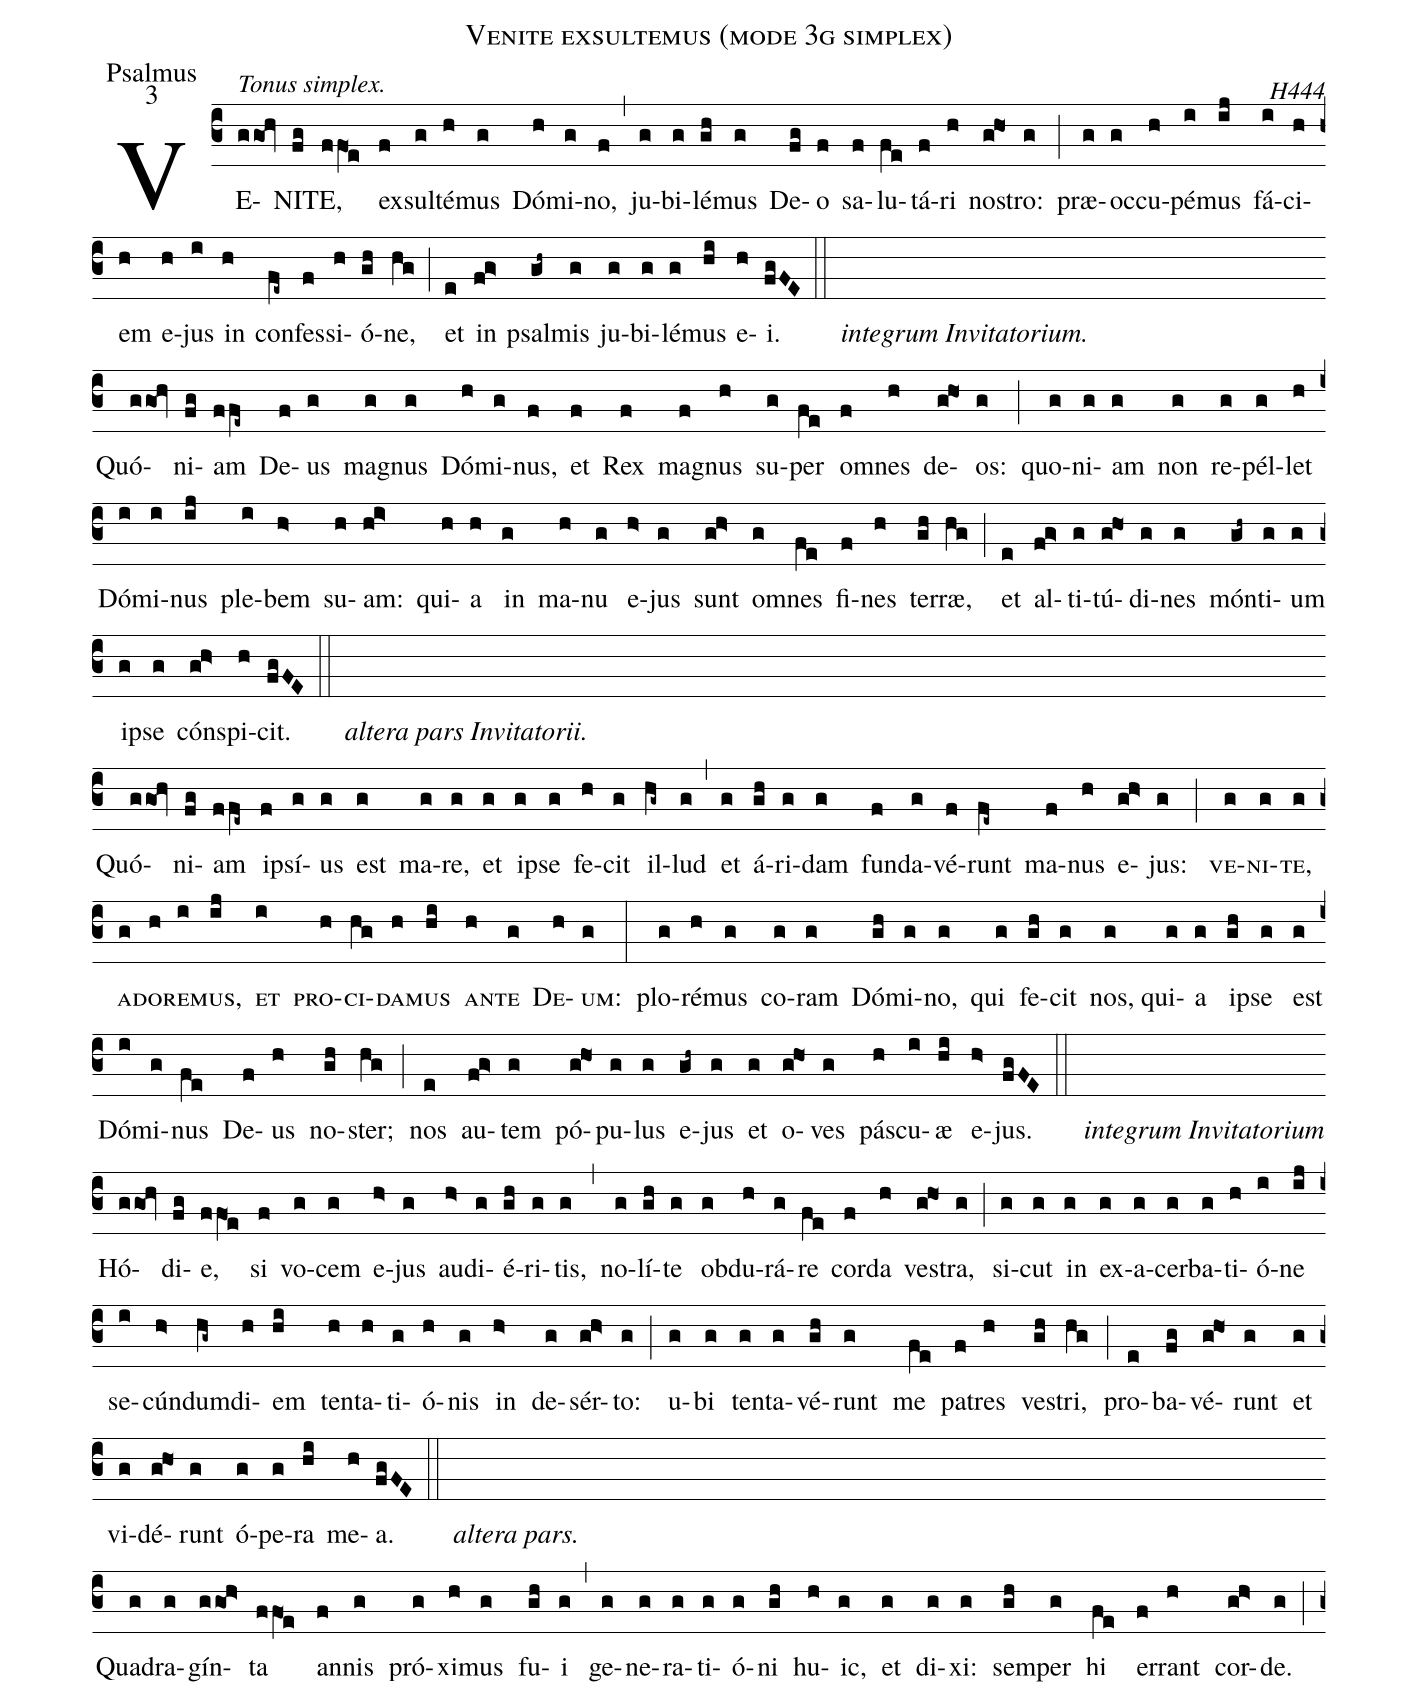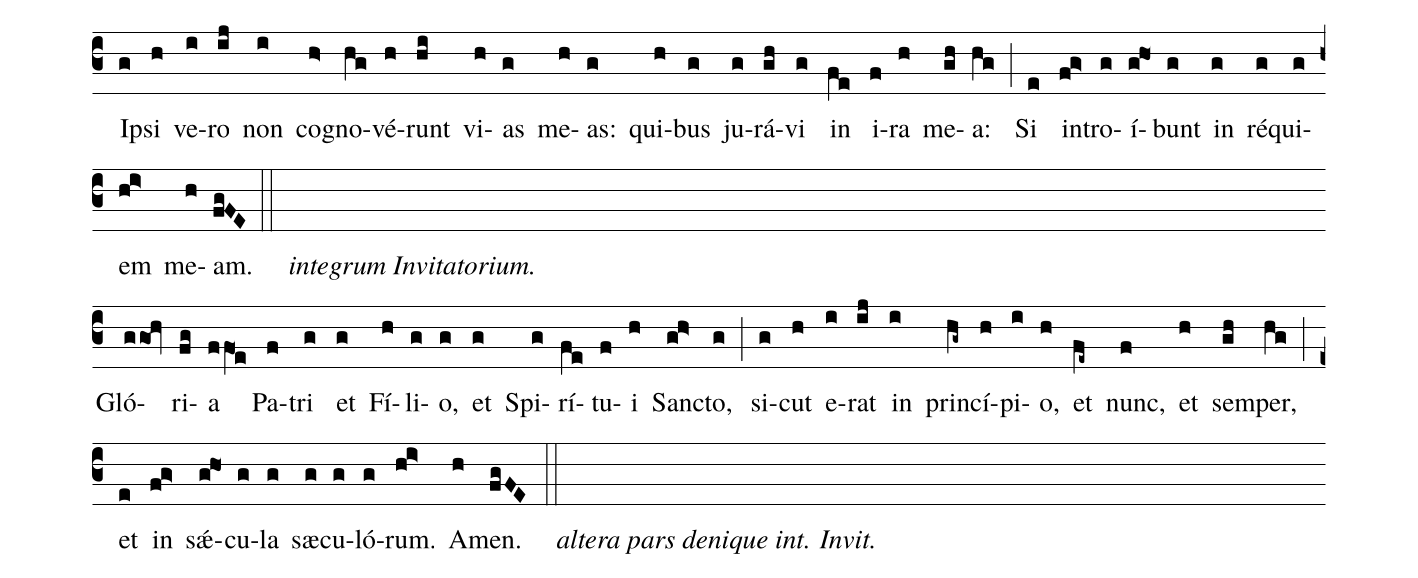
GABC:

name:Venite exsultemus (mode 3g simplex);
office-part:Psalmus;
mode:3;
commentary:H444;
%%
(c3) VE([alt:Tonus simplex.]ggo@hv/)NI(fg)TE,(ffO1@e) ex(f)sul(g)té(h)mus(g) Dó(h)mi(g)no,(f) (,)
ju(g)bi(g)lé(gh)mus(g) De(fg)o(f) sa(f)lu(fe)tá(f)ri(h) no(g@ho1)stro:(g) (;)
præ(g)oc(g)cu(h)pé(i)mus(ij) fá(i)ci(h)em(h) e(h)jus(i) in(h) con(fe~)fes(f)si(h)ó(gh)ne,(hg) (;)
et(e) in(fg>) psal(gh~)mis(g) ju(g)bi(g)lé(g)mus(hi) e(h)i.(fgFE)
(::/) <i>integrum Invitatorium.</i>( ) (Z-)
%
Quó(ggo@hv)ni(fg)am(ffe~) De(f)us(g) mag(g)nus(g) Dó(h)mi(g)nus,(f) et(f) Rex(f)
   mag(f)nus(h) su(g)per(fe) om(f)nes(h) de(g@ho1)os:(g) (;)
quo(g)ni(g)am(g) non(g) re(g)pél(g)let(h) Dó(i)mi(i)nus(ij) ple(i)bem(h>) su(h)am:(hi>)
   qui(h)a(h) in(g) ma(h)nu(g) e(h>)jus(g) sunt(gh>) om(g)nes(fe) fi(f)nes(h) ter(gh)ræ,(hg) (;)
et(e) al(fg>)ti(g)tú(g@ho1)di(g)nes(g) món(gh~)ti(g)um(g) i(g)pse(g) cón(gh>)spi(h)cit.(fgFE)
(::/) <i>altera pars Invitatorii.</i>( ) (Z-)
%
Quó(ggo@hv)ni(fg)am(ffe~) ip(f)sí(g)us(g) est(g) ma(g)re,(g) et(g) ip(g)se(g) fe(h)cit(g) il(hg~)lud(g) (,)
et(g) á(gh)ri(g)dam(g) fun(f)da(g)vé(f)runt(fe~) ma(f)nus(h) e(gh>)jus:(g) (;)
<sc> ve(g)ni(g)te,(g) ad(g)o(h)re(i)mus,(ij) et(i) pro(h)ci(hg)da(h)mus(hi) an(h)te(g) De(h)um:</sc>(g) (:)
plo(g)ré(h)mus(g) co(g)ram(g) Dó(gh)mi(g)no,(g) qui(g) fe(gh)cit(g) nos(g), qui(g)a(g) ip(gh)se(g) est(g)
   Dó(i)mi(g)nus(fe) De(f)us(h) no(gh)ster;(hg) (;)
nos(e) au(fg>)tem(g) pó(g@ho1)pu(g)lus(g) e(gh~)jus(g) et(g) o(g@ho1)ves(g) pás(h)cu(i)æ(hi) e(h>)jus.(fgFE)
(::/) <i>integrum Invitatorium</i>( ) (Z-)
%
Hó(ggo@hv)di(fg)e,(ffO1@e) si(f) vo(g)cem(g) e(h>)jus(g) au(h>)di(g)é(gh)ri(g)tis,(g) (,)
no(g)lí(gh)te(g) ob(g)du(h)rá(g)re(fe) cor(f)da(h) ves(g@ho1)tra,(g) (;)
si(g)cut(g) in(g) ex(g)a(g)cer(g)ba(g)ti(h)ó(i)ne(ij) se(i)cún(h>)dum(hg~)di(h)em(hi)
   ten(h)ta(h)ti(g)ó(h)nis(g) in(h>) de(g)sér(gh>)to:(g) (;)
u(g)bi(g) ten(g)ta(g)vé(gh)runt(g) me(fe) pa(f)tres(h) ve(gh)stri,(hg) (;)
pro(e)ba(fg)vé(g@ho1)runt(g) et(g) vi(g)dé(g@ho1)runt(g) ó(g)pe(g)ra(hi) me(h)a.(fgFE)
(::/) <i>altera pars.</i>( ) (Z-)
%
Qua(g)dra(g)gín(ggo!h>)ta(ffO1@e) an(f)nis(g) pró(g)xi(h)mus(g) fu(gh)i(g) (,)
ge(g)ne(g)ra(g)ti(g)ó(g)ni(gh) hu(h)ic,(g) et(g) di(g)xi:(g) sem(gh)per(g) hi(fe) er(f)rant(h) cor(gh>)de.(g) (;)
Ip(g)si(h) ve(i)ro(ij) non(i) cog(h>)no(hg)vé(h)runt(hi) vi(h)as(g) me(h)as:(g) qui(h)bus(g) ju(g)rá(gh)vi(g) in(fe)
   i(f)ra(h) me(gh)a:(hg) (;)
Si(e) in(fg>)tro(g)í(g@ho1)bunt(g) in(g) ré(g)qui(g)em(hi>) me(h)am.(fg!FE)
(::/) <i>integrum Invitatorium.</i>( ) (Z-)
%
Gló(ggo@hv)ri(fg)a(ffO1@e) Pa(f)tri(g) et(g) Fí(h)li(g)o,(g) et(g) Spi(g)rí(fe)tu(f)i(h) Sanc(gh>)to,(g) (;)
si(g)cut(h) e(i)rat(ij) in(i) prin(hg~)cí(h)pi(i)o,(h) et(fe~) nunc,(f) et(h) sem(gh)per,(hg) (;)
et(e) in(fg>) sǽ(g@ho1)cu(g)la(g) sæ(g)cu(g)ló(g)rum.(hi>) A(h)men.(fgFE)
(::/) <i>{a}ltera pars denique int. Invit.</i>( )
